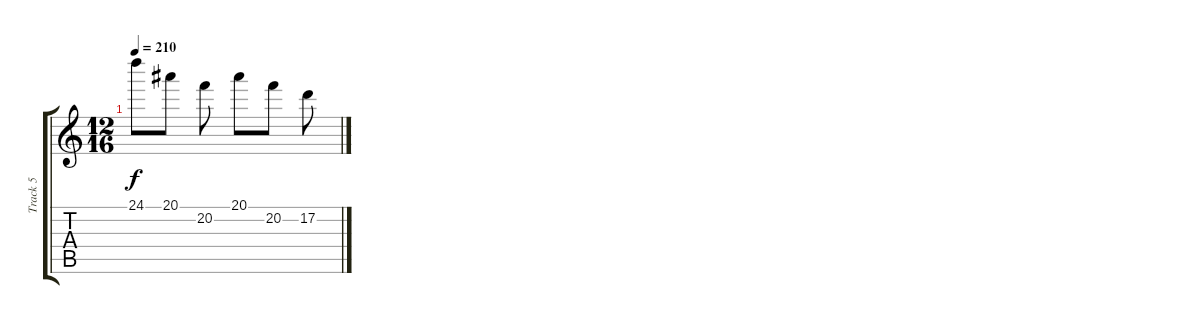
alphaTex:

\track ("Track 5" "Track 5") {instrument overdrivenguitar}
\staff {score tabs}
\tuning (D4 A3 F3 C3 G2 C2) {hide}
\ts (12 16)
\tempo 210
\clef g2
\ks c
24.1.8{dy f} 20.1.8 20.2.8 20.1.8 20.2.8 17.2.8
